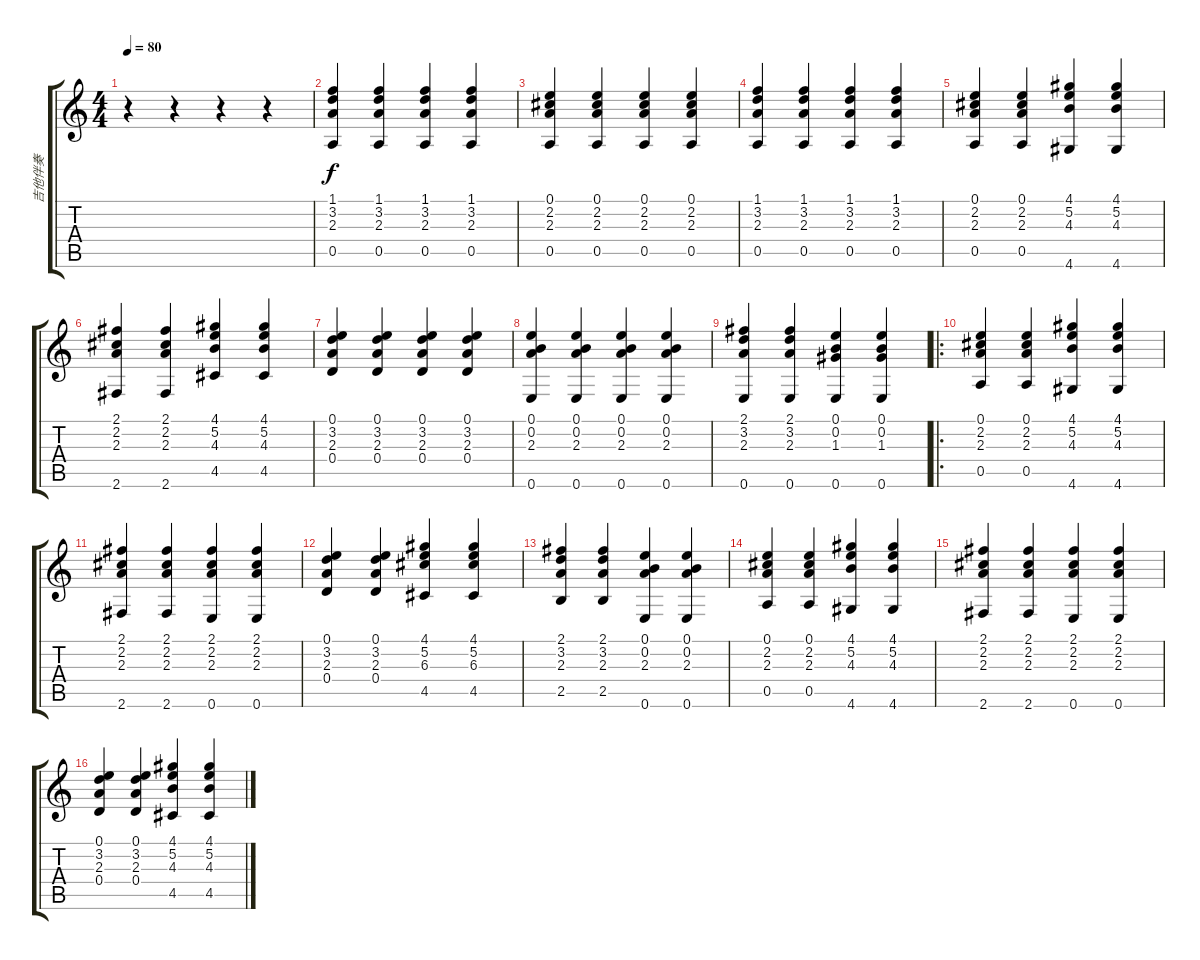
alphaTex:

\track ("吉他伴奏" "吉他伴奏") {instrument acousticguitarsteel}
\staff {score tabs}
\tuning (E4 B3 G3 D3 A2 E2) {hide}
\ts (4 4)
\tempo 80
\clef g2
\ks c
r.4{dy f instrument acousticguitarsteel} r.4 r.4 r.4 |
(1.1 3.2 2.3 0.5).4 (1.1 3.2 2.3 0.5).4 (1.1 3.2 2.3 0.5).4 (1.1 3.2 2.3 0.5).4 |
(0.1 2.2 2.3 0.5).4 (0.1 2.2 2.3 0.5).4 (0.1 2.2 2.3 0.5).4 (0.1 2.2 2.3 0.5).4 |
(1.1 3.2 2.3 0.5).4 (1.1 3.2 2.3 0.5).4 (1.1 3.2 2.3 0.5).4 (1.1 3.2 2.3 0.5).4 |
(0.1 2.2 2.3 0.5).4 (0.1 2.2 2.3 0.5).4 (4.1 5.2 4.3 4.6).4 (4.1 5.2 4.3 4.6).4 |
(2.1 2.2 2.3 2.6).4 (2.1 2.2 2.3 2.6).4 (4.1 5.2 4.3 4.5).4 (4.1 5.2 4.3 4.5).4 |
(0.1 3.2 2.3 0.4).4 (0.1 3.2 2.3 0.4).4 (0.1 3.2 2.3 0.4).4 (0.1 3.2 2.3 0.4).4 |
(0.1 0.2 2.3 0.6).4 (0.1 0.2 2.3 0.6).4 (0.1 0.2 2.3 0.6).4 (0.1 0.2 2.3 0.6).4 |
(2.1 3.2 2.3 0.6).4 (2.1 3.2 2.3 0.6).4 (0.1 0.2 1.3 0.6).4 (0.1 0.2 1.3 0.6).4 |
\ro
(0.1 2.2 2.3 0.5).4 (0.1 2.2 2.3 0.5).4 (4.1 5.2 4.3 4.6).4 (4.1 5.2 4.3 4.6).4 |
(2.1 2.2 2.3 2.6).4 (2.1 2.2 2.3 2.6).4 (2.1 2.2 2.3 0.6).4 (2.1 2.2 2.3 0.6).4 |
(0.1 3.2 2.3 0.4).4 (0.1 3.2 2.3 0.4).4 (4.1 5.2 6.3 4.5).4 (4.1 5.2 6.3 4.5).4 |
(2.1 3.2 2.3 2.5).4 (2.1 3.2 2.3 2.5).4 (0.1 0.2 2.3 0.6).4 (0.1 0.2 2.3 0.6).4 |
(0.1 2.2 2.3 0.5).4 (0.1 2.2 2.3 0.5).4 (4.1 5.2 4.3 4.6).4 (4.1 5.2 4.3 4.6).4 |
(2.1 2.2 2.3 2.6).4 (2.1 2.2 2.3 2.6).4 (2.1 2.2 2.3 0.6).4 (2.1 2.2 2.3 0.6).4 |
(0.1 3.2 2.3 0.4).4 (0.1 3.2 2.3 0.4).4 (4.1 5.2 4.3 4.5).4 (4.1 5.2 4.3 4.5).4
